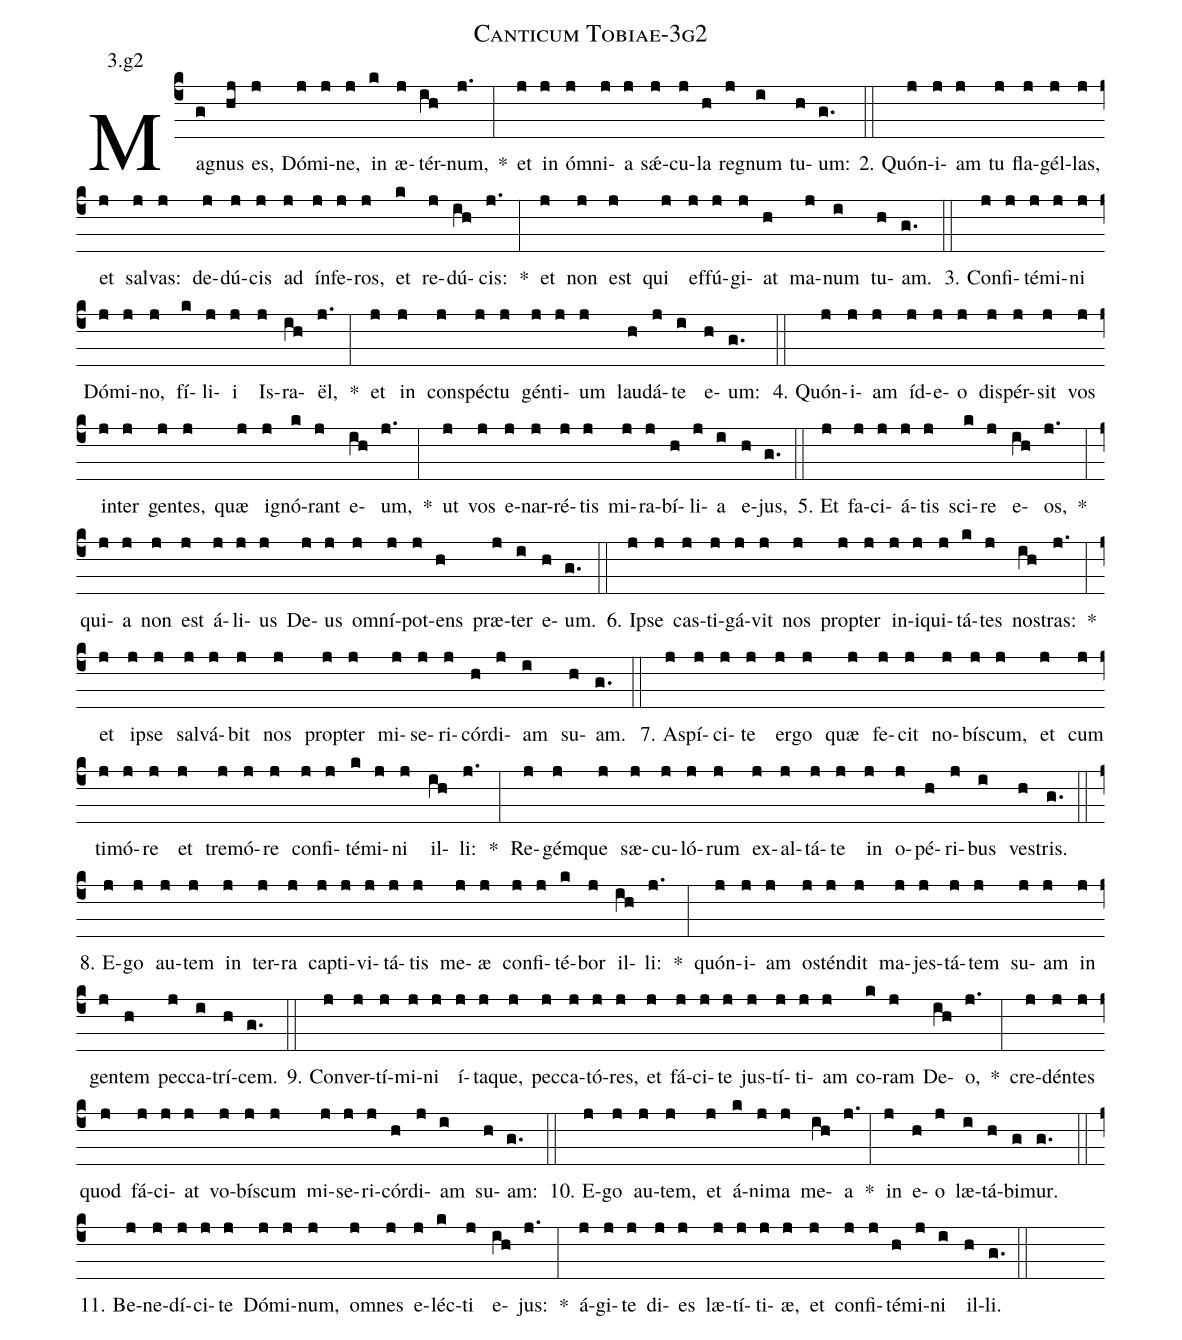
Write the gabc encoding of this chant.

name: Canticum Tobiae-3g2;
annotation: 3.g2;
%%
(c4)Ma(g)gnus(hj) es,(j) Dó(j)mi(j)ne,(j) in(k) æ(j)tér(ih)num,(j.) *(:) et(j) in(j) óm(j)ni(j)a(j) sǽ(j)cu(j)la(h) re(j)gnum(i) tu(h)um:(g.) (::)
2. Quón(j)i(j)am(j) tu(j) fla(j)gél(j)las,(j) et(j) sal(j)vas:(j) de(j)dú(j)cis(j) ad(j) ín(j)fe(j)ros,(j) et(k) re(j)dú(ih)cis:(j.) *(:) et(j) non(j) est(j) qui(j) ef(j)fú(j)gi(j)at(h) ma(j)num(i) tu(h)am.(g.) (::)
3. Con(j)fi(j)té(j)mi(j)ni(j) Dó(j)mi(j)no,(j) fí(k)li(j)i(j) Is(j)ra(ih)ël,(j.) *(:) et(j) in(j) con(j)spéc(j)tu(j) gén(j)ti(j)um(j) lau(h)dá(j)te(i) e(h)um:(g.) (::)
4. Quón(j)i(j)am(j) íd(j)e(j)o(j) di(j)spér(j)sit(j) vos(j) in(j)ter(j) gen(j)tes,(j) quæ(j) i(j)gnó(k)rant(j) e(ih)um,(j.) *(:) ut(j) vos(j) e(j)nar(j)ré(j)tis(j) mi(j)ra(j)bí(h)li(j)a(i) e(h)jus,(g.) (::)
5. Et(j) fa(j)ci(j)á(j)tis(j) sci(k)re(j) e(ih)os,(j.) *(:) qui(j)a(j) non(j) est(j) á(j)li(j)us(j) De(j)us(j) om(j)ní(j)pot(j)ens(h) præ(j)ter(i) e(h)um.(g.) (::)
6. Ip(j)se(j) cas(j)ti(j)gá(j)vit(j) nos(j) prop(j)ter(j) in(j)i(j)qui(j)tá(k)tes(j) nos(ih)tras:(j.) *(:) et(j) ip(j)se(j) sal(j)vá(j)bit(j) nos(j) prop(j)ter(j) mi(j)se(j)ri(j)cór(h)di(j)am(i) su(h)am.(g.) (::)
7. A(j)spí(j)ci(j)te(j) er(j)go(j) quæ(j) fe(j)cit(j) no(j)bís(j)cum,(j) et(j) cum(j) ti(j)mó(j)re(j) et(j) tre(j)mó(j)re(j) con(j)fi(j)té(k)mi(j)ni(j) il(ih)li:(j.) *(:) Re(j)gém(j)que(j) sæ(j)cu(j)ló(j)rum(j) ex(j)al(j)tá(j)te(j) in(j) o(j)pé(h)ri(j)bus(i) ves(h)tris.(g.) (::)
8. E(j)go(j) au(j)tem(j) in(j) ter(j)ra(j) cap(j)ti(j)vi(j)tá(j)tis(j) me(j)æ(j) con(j)fi(j)té(k)bor(j) il(ih)li:(j.) *(:) quón(j)i(j)am(j) os(j)tén(j)dit(j) ma(j)jes(j)tá(j)tem(j) su(j)am(j) in(j) gen(j)tem(h) pec(j)ca(i)trí(h)cem.(g.) (::)
9. Con(j)ver(j)tí(j)mi(j)ni(j) í(j)ta(j)que,(j) pec(j)ca(j)tó(j)res,(j) et(j) fá(j)ci(j)te(j) jus(j)tí(j)ti(j)am(j) co(k)ram(j) De(ih)o,(j.) *(:) cre(j)dén(j)tes(j) quod(j) fá(j)ci(j)at(j) vo(j)bís(j)cum(j) mi(j)se(j)ri(j)cór(h)di(j)am(i) su(h)am:(g.) (::)
10. E(j)go(j) au(j)tem,(j) et(j) á(k)ni(j)ma(j) me(ih)a(j.) *(:) in(j) e(h)o(j) læ(i)tá(h)bi(g)mur.(g.) (::)
11. Be(j)ne(j)dí(j)ci(j)te(j) Dó(j)mi(j)num,(j) om(j)nes(j) e(j)léc(k)ti(j) e(ih)jus:(j.) *(:) á(j)gi(j)te(j) di(j)es(j) læ(j)tí(j)ti(j)æ,(j) et(j) con(j)fi(j)té(h)mi(j)ni(i) il(h)li.(g.) (::)
